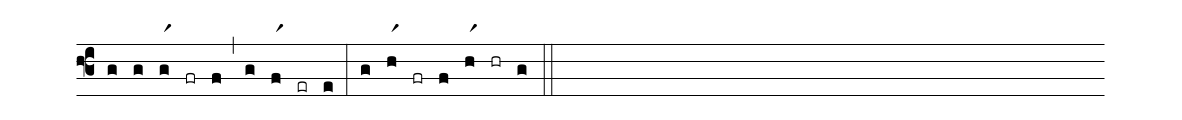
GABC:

%%
(f3)
(g)
(g) (gr1) (fr) (f) (,)
(g) (fr1) (er) (e) (:)
(g) (hr1) (fr) (f) (hr1) (hr) (g) (::)
